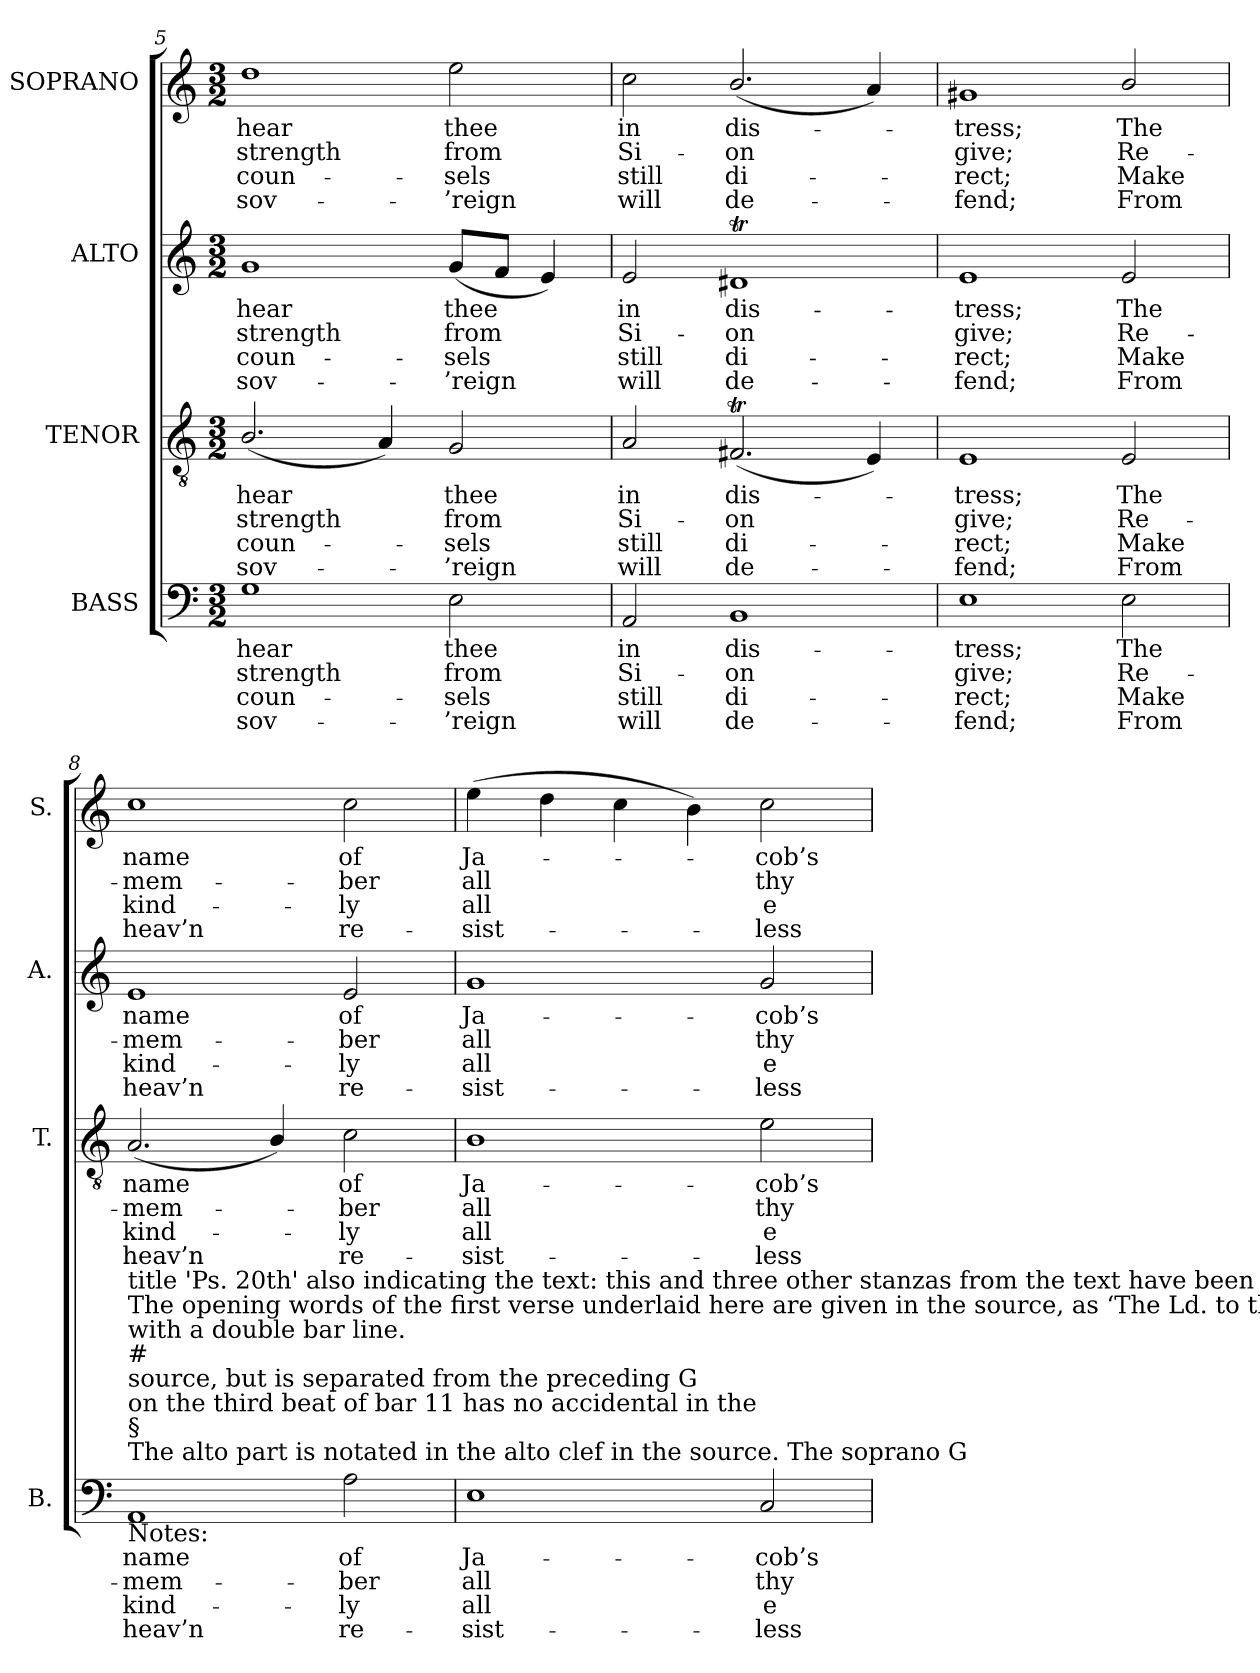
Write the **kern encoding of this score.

**kern	**text	**text	**text	**text	**kern	**text	**text	**text	**text	**kern	**text	**text	**text	**text	**kern	**text	**text	**text	**text
*part4	*part4	*part4	*part4	*part4	*part3	*part3	*part3	*part3	*part3	*part2	*part2	*part2	*part2	*part2	*part1	*part1	*part1	*part1	*part1
*staff4	*staff4	*staff4	*staff4	*staff4	*staff3	*staff3	*staff3	*staff3	*staff3	*staff2	*staff2	*staff2	*staff2	*staff2	*staff1	*staff1	*staff1	*staff1	*staff1
*I"BASS	*	*	*	*	*I"TENOR	*	*	*	*	*I"ALTO	*	*	*	*	*I"SOPRANO	*	*	*	*
*I'B.	*	*	*	*	*I'T.	*	*	*	*	*I'A.	*	*	*	*	*I'S.	*	*	*	*
*clefF4	*	*	*	*	*clefGv2	*	*	*	*	*clefG2	*	*	*	*	*clefG2	*	*	*	*
*	*	*	*	*	*ITrd7c12	*	*	*	*	*	*	*	*	*	*	*	*	*	*
*k[]	*	*	*	*	*k[]	*	*	*	*	*k[]	*	*	*	*	*k[]	*	*	*	*
*a:	*	*	*	*	*a:	*	*	*	*	*a:	*	*	*	*	*a:	*	*	*	*
*M3/2	*	*	*	*	*M3/2	*	*	*	*	*M3/2	*	*	*	*	*M3/2	*	*	*	*
=5	=5	=5	=5	=5	=5	=5	=5	=5	=5	=5	=5	=5	=5	=5	=5	=5	=5	=5	=5
!	!LO:LY:b:color=#000000	!LO:LY:b:color=#000000	!LO:LY:b:color=#000000	!LO:LY:b:color=#000000	!	!	!	!	!	!	!	!	!	!	!	!	!	!	!
!	!	!	!	!	!	!LO:LY:b:color=#000000	!LO:LY:b:color=#000000	!LO:LY:b:color=#000000	!LO:LY:b:color=#000000	!	!	!	!	!	!	!	!	!	!
!	!	!	!	!	!	!	!	!	!	!	!LO:LY:b:color=#000000	!LO:LY:b:color=#000000	!LO:LY:b:color=#000000	!LO:LY:b:color=#000000	!	!	!	!	!
!	!	!	!	!	!	!	!	!	!	!	!	!	!	!	!	!LO:LY:b:color=#000000	!LO:LY:b:color=#000000	!LO:LY:b:color=#000000	!LO:LY:b:color=#000000
1Gi	hear	strength	coun-	-sov-	(2.BBi/	hear	strength	coun-	-sov-	1gi	hear	strength	coun-	-sov-	1ddi	hear	strength	coun-	-sov-
.	.	.	.	.	4AAi/)	.	.	.	.	.	.	.	.	.	.	.	.	.	.
!	!LO:LY:b:color=#000000	!LO:LY:b:color=#000000	!LO:LY:b:color=#000000	!LO:LY:b:color=#000000	!	!	!	!	!	!	!	!	!	!	!	!	!	!	!
!	!	!	!	!	!	!LO:LY:b:color=#000000	!LO:LY:b:color=#000000	!LO:LY:b:color=#000000	!LO:LY:b:color=#000000	!	!	!	!	!	!	!	!	!	!
!	!	!	!	!	!	!	!	!	!	!	!LO:LY:b:color=#000000	!LO:LY:b:color=#000000	!LO:LY:b:color=#000000	!LO:LY:b:color=#000000	!	!	!	!	!
!	!	!	!	!	!	!	!	!	!	!	!	!	!	!	!	!LO:LY:b:color=#000000	!LO:LY:b:color=#000000	!LO:LY:b:color=#000000	!LO:LY:b:color=#000000
2Ei\	thee	from	-sels	’reign	2GGi/	thee	from	-sels	’reign	(8gi/L	thee	from	-sels	’reign	2eei\	thee	from	-sels	’reign
.	.	.	.	.	.	.	.	.	.	8fi/J	.	.	.	.	.	.	.	.	.
.	.	.	.	.	.	.	.	.	.	4ei/)	.	.	.	.	.	.	.	.	.
=6	=6	=6	=6	=6	=6	=6	=6	=6	=6	=6	=6	=6	=6	=6	=6	=6	=6	=6	=6
!	!LO:LY:b:color=#000000	!LO:LY:b:color=#000000	!LO:LY:b:color=#000000	!LO:LY:b:color=#000000	!	!	!	!	!	!	!	!	!	!	!	!	!	!	!
!	!	!	!	!	!	!LO:LY:b:color=#000000	!LO:LY:b:color=#000000	!LO:LY:b:color=#000000	!LO:LY:b:color=#000000	!	!	!	!	!	!	!	!	!	!
!	!	!	!	!	!	!	!	!	!	!	!LO:LY:b:color=#000000	!LO:LY:b:color=#000000	!LO:LY:b:color=#000000	!LO:LY:b:color=#000000	!	!	!	!	!
!	!	!	!	!	!	!	!	!	!	!	!	!	!	!	!	!LO:LY:b:color=#000000	!LO:LY:b:color=#000000	!LO:LY:b:color=#000000	!LO:LY:b:color=#000000
2AAi/	in	Si-	still	will	2AAi/	in	Si-	still	will	2ei/	in	Si-	still	will	2cci\	in	Si-	still	will
!	!LO:LY:b:color=#000000	!LO:LY:b:color=#000000	!LO:LY:b:color=#000000	!LO:LY:b:color=#000000	!	!	!	!	!	!	!	!	!	!	!	!	!	!	!
!	!	!	!	!	!	!LO:LY:b:color=#000000	!LO:LY:b:color=#000000	!LO:LY:b:color=#000000	!LO:LY:b:color=#000000	!	!	!	!	!	!	!	!	!	!
!	!	!	!	!	!	!	!	!	!	!	!LO:LY:b:color=#000000	!LO:LY:b:color=#000000	!LO:LY:b:color=#000000	!LO:LY:b:color=#000000	!	!	!	!	!
!	!	!	!	!	!	!	!	!	!	!	!	!	!	!	!	!LO:LY:b:color=#000000	!LO:LY:b:color=#000000	!LO:LY:b:color=#000000	!LO:LY:b:color=#000000
1BBi	dis-	-on	di-	-de-	(2.FF#Xti/	dis-	-on	di-	-de-	1d#Xti	dis-	-on	di-	-de-	(2.bi/	dis-	-on	di-	-de-
.	.	.	.	.	4EEi/)	.	.	.	.	.	.	.	.	.	4ai/)	.	.	.	.
=7	=7	=7	=7	=7	=7	=7	=7	=7	=7	=7	=7	=7	=7	=7	=7	=7	=7	=7	=7
!	!LO:LY:b:color=#000000	!LO:LY:b:color=#000000	!LO:LY:b:color=#000000	!LO:LY:b:color=#000000	!	!	!	!	!	!	!	!	!	!	!	!	!	!	!
!	!	!	!	!	!	!LO:LY:b:color=#000000	!LO:LY:b:color=#000000	!LO:LY:b:color=#000000	!LO:LY:b:color=#000000	!	!	!	!	!	!	!	!	!	!
!	!	!	!	!	!	!	!	!	!	!	!LO:LY:b:color=#000000	!LO:LY:b:color=#000000	!LO:LY:b:color=#000000	!LO:LY:b:color=#000000	!	!	!	!	!
!	!	!	!	!	!	!	!	!	!	!	!	!	!	!	!	!LO:LY:b:color=#000000	!LO:LY:b:color=#000000	!LO:LY:b:color=#000000	!LO:LY:b:color=#000000
1Ei	-tress;	give;	-rect;	fend;	1EEi	-tress;	give;	-rect;	fend;	1ei	-tress;	give;	-rect;	fend;	1g#Xi	-tress;	give;	-rect;	fend;
!	!LO:LY:b:color=#000000	!LO:LY:b:color=#000000	!LO:LY:b:color=#000000	!LO:LY:b:color=#000000	!	!	!	!	!	!	!	!	!	!	!	!	!	!	!
!	!	!	!	!	!	!LO:LY:b:color=#000000	!LO:LY:b:color=#000000	!LO:LY:b:color=#000000	!LO:LY:b:color=#000000	!	!	!	!	!	!	!	!	!	!
!	!	!	!	!	!	!	!	!	!	!	!LO:LY:b:color=#000000	!LO:LY:b:color=#000000	!LO:LY:b:color=#000000	!LO:LY:b:color=#000000	!	!	!	!	!
!	!	!	!	!	!	!	!	!	!	!	!	!	!	!	!	!LO:LY:b:color=#000000	!LO:LY:b:color=#000000	!LO:LY:b:color=#000000	!LO:LY:b:color=#000000
2Ei\	The	Re-	Make	From	2EEi/	The	Re-	Make	From	2ei/	The	Re-	Make	From	2bi/	The	Re-	Make	From
!!LO:LB:g=z
=8	=8	=8	=8	=8	=8	=8	=8	=8	=8	=8	=8	=8	=8	=8	=8	=8	=8	=8	=8
!	!LO:LY:b:color=#000000	!LO:LY:b:color=#000000	!LO:LY:b:color=#000000	!LO:LY:b:color=#000000	!	!	!	!	!	!	!	!	!	!	!	!	!	!	!
!	!	!	!	!	!	!LO:LY:b:color=#000000	!LO:LY:b:color=#000000	!LO:LY:b:color=#000000	!LO:LY:b:color=#000000	!	!	!	!	!	!	!	!	!	!
!	!	!	!	!	!	!	!	!	!	!	!LO:LY:b:color=#000000	!LO:LY:b:color=#000000	!LO:LY:b:color=#000000	!LO:LY:b:color=#000000	!	!	!	!	!
!LO:TX:b:t=Notes&colon;	!	!	!	!	!	!	!	!	!	!	!	!	!	!	!	!	!	!	!
!LO:TX:t=The alto part is notated in the alto clef in the source. The soprano G	!	!	!	!	!	!	!	!	!	!	!	!	!	!	!	!	!	!	!
!LO:TX:t=§	!	!	!	!	!	!	!	!	!	!	!	!	!	!	!	!	!	!	!
!LO:TX:t=on the third beat of bar 11 has no accidental in the	!	!	!	!	!	!	!	!	!	!	!	!	!	!	!	!	!	!	!
!LO:TX:t=source, but is separated from the preceding G	!	!	!	!	!	!	!	!	!	!	!	!	!	!	!	!	!	!	!
!LO:TX:t=#	!	!	!	!	!	!	!	!	!	!	!	!	!	!	!	!	!	!	!
!LO:TX:t=with a double bar line.	!	!	!	!	!	!	!	!	!	!	!	!	!	!	!	!	!	!	!
!LO:TX:t=The opening words of the first verse underlaid here are given in the source, as ‘The Ld. to thy request &c.’, with the	!	!	!	!	!	!	!	!	!	!	!	!	!	!	!	!	!	!	!
!LO:TX:t=title 'Ps. 20th' also indicating the text&colon; this and three other stanzas from the text have been underlaid editorially.	!	!	!	!	!	!	!	!	!	!	!	!	!	!	!	!	!	!	!
!	!	!	!	!	!	!	!	!	!	!	!	!	!	!	!	!LO:LY:b:color=#000000	!LO:LY:b:color=#000000	!LO:LY:b:color=#000000	!LO:LY:b:color=#000000
1AAi	name	-mem-	kind-	-heav’n	(2.AAi/	name	-mem-	kind-	-heav’n	1ei	name	-mem-	kind-	-heav’n	1cci	name	-mem-	kind-	-heav’n
.	.	.	.	.	4BBi/)	.	.	.	.	.	.	.	.	.	.	.	.	.	.
!	!LO:LY:b:color=#000000	!LO:LY:b:color=#000000	!LO:LY:b:color=#000000	!LO:LY:b:color=#000000	!	!	!	!	!	!	!	!	!	!	!	!	!	!	!
!	!	!	!	!	!	!LO:LY:b:color=#000000	!LO:LY:b:color=#000000	!LO:LY:b:color=#000000	!LO:LY:b:color=#000000	!	!	!	!	!	!	!	!	!	!
!	!	!	!	!	!	!	!	!	!	!	!LO:LY:b:color=#000000	!LO:LY:b:color=#000000	!LO:LY:b:color=#000000	!LO:LY:b:color=#000000	!	!	!	!	!
!	!	!	!	!	!	!	!	!	!	!	!	!	!	!	!	!LO:LY:b:color=#000000	!LO:LY:b:color=#000000	!LO:LY:b:color=#000000	!LO:LY:b:color=#000000
2Ai\	of	-ber	ly	re-	2Ci\	of	-ber	ly	re-	2ei/	of	-ber	ly	re-	2cci\	of	-ber	ly	re-
=9	=9	=9	=9	=9	=9	=9	=9	=9	=9	=9	=9	=9	=9	=9	=9	=9	=9	=9	=9
!	!LO:LY:b:color=#000000	!LO:LY:b:color=#000000	!LO:LY:b:color=#000000	!LO:LY:b:color=#000000	!	!	!	!	!	!	!	!	!	!	!	!	!	!	!
!	!	!	!	!	!	!LO:LY:b:color=#000000	!LO:LY:b:color=#000000	!LO:LY:b:color=#000000	!LO:LY:b:color=#000000	!	!	!	!	!	!	!	!	!	!
!	!	!	!	!	!	!	!	!	!	!	!LO:LY:b:color=#000000	!LO:LY:b:color=#000000	!LO:LY:b:color=#000000	!LO:LY:b:color=#000000	!	!	!	!	!
!	!	!	!	!	!	!	!	!	!	!	!	!	!	!	!	!LO:LY:b:color=#000000	!LO:LY:b:color=#000000	!LO:LY:b:color=#000000	!LO:LY:b:color=#000000
1Ei	Ja-	all	-all	sist-	1BBi	Ja-	all	-all	sist-	1gi	Ja-	all	-all	sist-	(4eei\	Ja-	all	-all	sist-
.	.	.	.	.	.	.	.	.	.	.	.	.	.	.	4ddi\	.	.	.	.
.	.	.	.	.	.	.	.	.	.	.	.	.	.	.	4cci\	.	.	.	.
.	.	.	.	.	.	.	.	.	.	.	.	.	.	.	4bi\)	.	.	.	.
!	!LO:LY:b:color=#000000	!LO:LY:b:color=#000000	!LO:LY:b:color=#000000	!LO:LY:b:color=#000000	!	!	!	!	!	!	!	!	!	!	!	!	!	!	!
!	!	!	!	!	!	!LO:LY:b:color=#000000	!LO:LY:b:color=#000000	!LO:LY:b:color=#000000	!LO:LY:b:color=#000000	!	!	!	!	!	!	!	!	!	!
!	!	!	!	!	!	!	!	!	!	!	!LO:LY:b:color=#000000	!LO:LY:b:color=#000000	!LO:LY:b:color=#000000	!LO:LY:b:color=#000000	!	!	!	!	!
!	!	!	!	!	!	!	!	!	!	!	!	!	!	!	!	!LO:LY:b:color=#000000	!LO:LY:b:color=#000000	!LO:LY:b:color=#000000	!LO:LY:b:color=#000000
2Ci/	-cob’s	thy	-e-	-less	2Ei\	-cob’s	thy	-e-	-less	2gi/	-cob’s	thy	-e-	-less	2cci\	-cob’s	thy	-e-	-less
=	=	=	=	=	=	=	=	=	=	=	=	=	=	=	=	=	=	=	=
*-	*-	*-	*-	*-	*-	*-	*-	*-	*-	*-	*-	*-	*-	*-	*-	*-	*-	*-	*-
